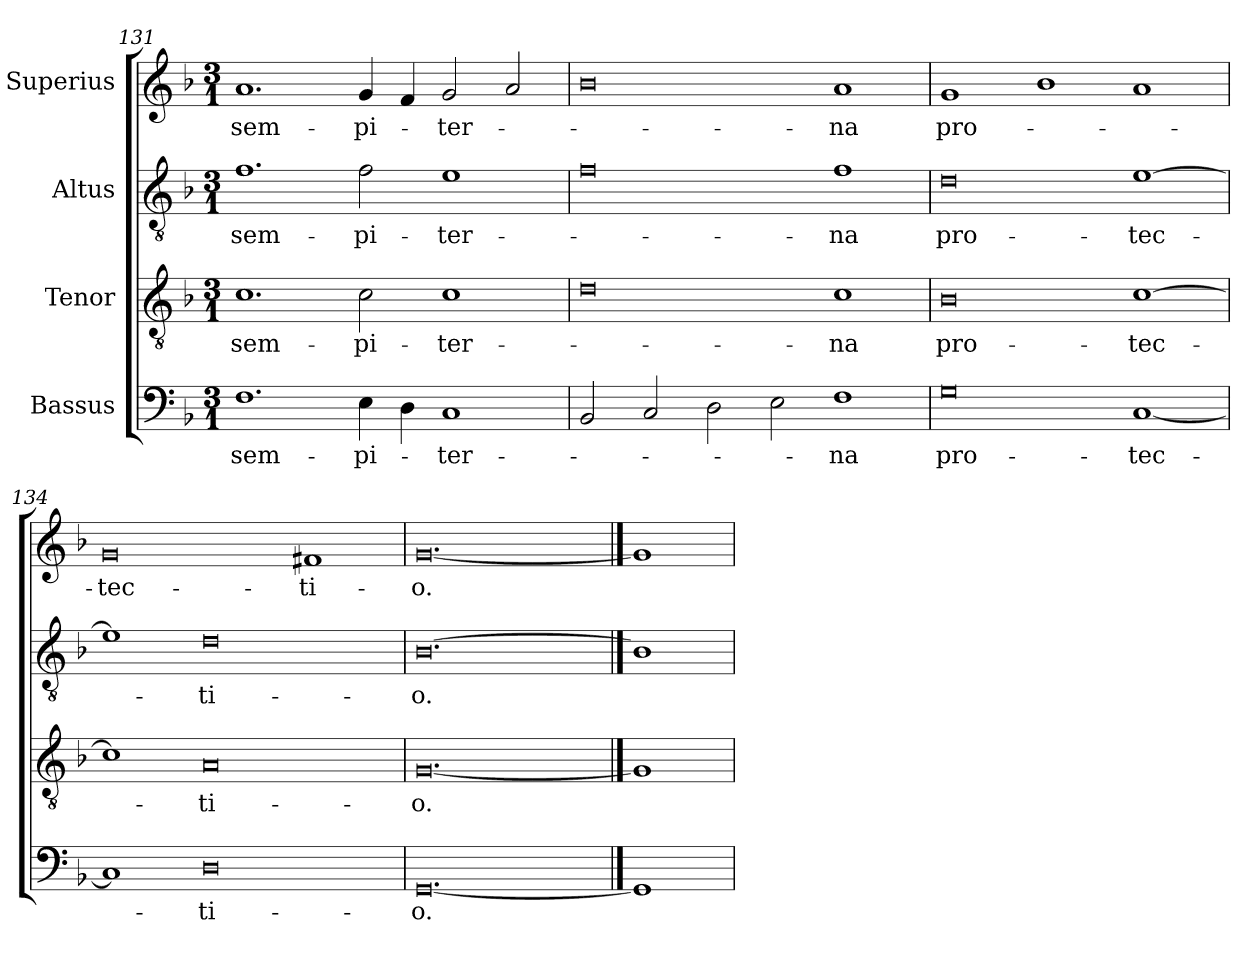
**kern	**text	**kern	**text	**kern	**text	**kern	**text
*part4	*part4	*part3	*part3	*part2	*part2	*part1	*part1
*staff4	*staff4	*staff3	*staff3	*staff2	*staff2	*staff1	*staff1
*I"Bassus	*	*I"Tenor	*	*I"Altus	*	*I"Superius	*
*clefF4	*	*clefGv2	*	*clefGv2	*	*clefG2	*
*k[b-]	*	*k[b-]	*	*k[b-]	*	*k[b-]	*
*M3/1	*	*M3/1	*	*M3/1	*	*M3/1	*
=131	=131	=131	=131	=131	=131	=131	=131
!	!LO:LY:b	!	!LO:LY:b	!	!LO:LY:b	!	!LO:LY:b
1.F	sem-	1.c	sem-	1.f	sem-	1.a	sem-
!	!LO:LY:b	!	!LO:LY:b	!	!LO:LY:b	!	!LO:LY:b
4E\	-pi-	2c\	-pi-	2f\	-pi-	4g/	-pi-
4D\	.	.	.	.	.	4f/	.
!	!LO:LY:b	!	!LO:LY:b	!	!LO:LY:b	!	!LO:LY:b
1C	-ter-	1c	-ter-	1e	-ter-	2g/	-ter-
.	.	.	.	.	.	2a/	.
=132	=132	=132	=132	=132	=132	=132	=132
2BB-/	.	0d	.	0f	.	0b-	.
2C/	.	.	.	.	.	.	.
2D\	.	.	.	.	.	.	.
2E\	.	.	.	.	.	.	.
!	!LO:LY:b	!	!LO:LY:b	!	!LO:LY:b	!	!LO:LY:b
1F	-na	1c	-na	1f	-na	1a	-na
=133	=133	=133	=133	=133	=133	=133	=133
!	!LO:LY:b	!	!LO:LY:b	!	!LO:LY:b	!	!LO:LY:b
0G	pro-	0B-	pro-	0d	pro-	1g	pro-
.	.	.	.	.	.	1b-	.
!	!LO:LY:b	!	!LO:LY:b	!	!LO:LY:b	!	!
[1C	-tec-	[1c	-tec-	[1e	-tec-	1a	.
=134	=134	=134	=134	=134	=134	=134	=134
!	!	!	!	!	!	!	!LO:LY:b
1C]	.	1c]	.	1e]	.	0g	-tec-
!	!LO:LY:b	!	!LO:LY:b	!	!LO:LY:b	!	!
0D	-ti-	0A	-ti-	0d	-ti-	.	.
!	!	!	!	!	!	!	!LO:LY:b
.	.	.	.	.	.	1f#X	-ti-
=135	=135	=135	=135	=135	=135	=135	=135
!	!LO:LY:b	!	!LO:LY:b	!	!LO:LY:b	!	!LO:LY:b
[0.GG/	-o.	[0.G/	-o.	[0.B-\	-o.	[0.g/	-o.
==136	==136	==136	==136	==136	==136	==136	==136
1GG/]	.	1G/]	.	1B-\]	.	1g/]	.
=	=	=	=	=	=	=	=
*-	*-	*-	*-	*-	*-	*-	*-
